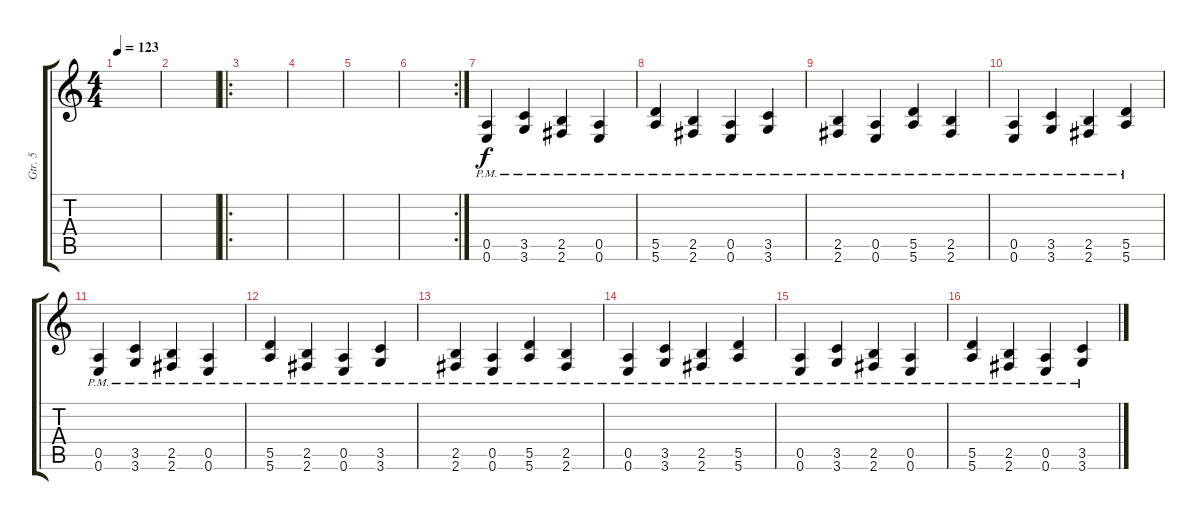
\track ("Gtr. 5" "Gtr. 5") {instrument distortionguitar}
\staff {score tabs}
\tuning (E4 B3 G3 D3 A2 E2) {hide}
\ts (4 4)
\tempo 123
\clef g2
\ks c
|
|
\ro
|
|
|
\rc 2
|
(0.5{pm} 0.6{pm}).4{volume 16} (3.5{pm} 3.6{pm}).4 (2.5{pm} 2.6{pm}).4 (0.5{pm} 0.6{pm}).4 |
(5.5{pm} 5.6{pm}).4 (2.5{pm} 2.6{pm}).4 (0.5{pm} 0.6{pm}).4 (3.5{pm} 3.6{pm}).4 |
(2.5{pm} 2.6{pm}).4 (0.5{pm} 0.6{pm}).4 (5.5{pm} 5.6{pm}).4 (2.5{pm} 2.6{pm}).4 |
(0.5{pm} 0.6{pm}).4 (3.5{pm} 3.6{pm}).4 (2.5{pm} 2.6{pm}).4 (5.5{pm} 5.6{pm}).4 |
(0.5{pm} 0.6{pm}).4 (3.5{pm} 3.6{pm}).4 (2.5{pm} 2.6{pm}).4 (0.5{pm} 0.6{pm}).4 |
(5.5{pm} 5.6{pm}).4 (2.5{pm} 2.6{pm}).4 (0.5{pm} 0.6{pm}).4 (3.5{pm} 3.6{pm}).4 |
(2.5{pm} 2.6{pm}).4 (0.5{pm} 0.6{pm}).4 (5.5{pm} 5.6{pm}).4 (2.5{pm} 2.6{pm}).4 |
(0.5{pm} 0.6{pm}).4 (3.5{pm} 3.6{pm}).4 (2.5{pm} 2.6{pm}).4 (5.5{pm} 5.6{pm}).4 |
(0.5{pm} 0.6{pm}).4 (3.5{pm} 3.6{pm}).4 (2.5{pm} 2.6{pm}).4 (0.5{pm} 0.6{pm}).4 |
(5.5{pm} 5.6{pm}).4 (2.5{pm} 2.6{pm}).4 (0.5{pm} 0.6{pm}).4 (3.5{pm} 3.6{pm}).4
